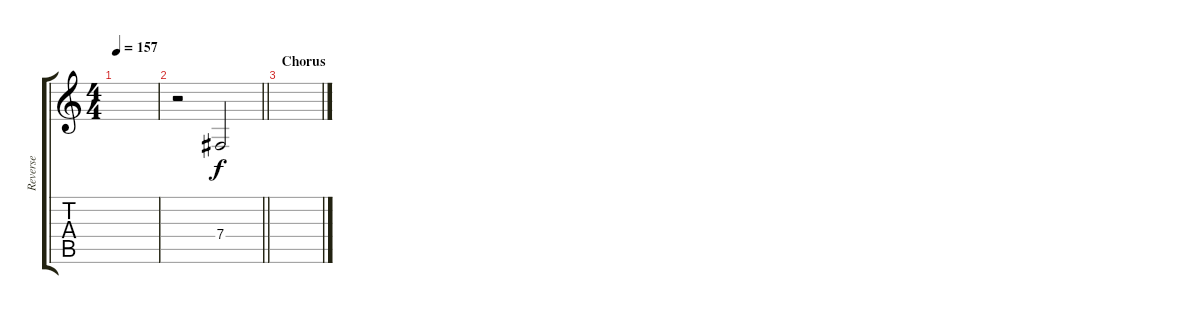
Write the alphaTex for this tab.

\track ("Reverse" "Reverse") {instrument reversecymbal}
\staff {score tabs}
\tuning (Db4 Ab3 E3 B2 Gb2 B1) {hide}
\ts (4 4)
\tempo 157
\clef g2
\ks c
|
\barLineRight lightlight
r.2 7.4.2 |
\section ("" "Chorus")
